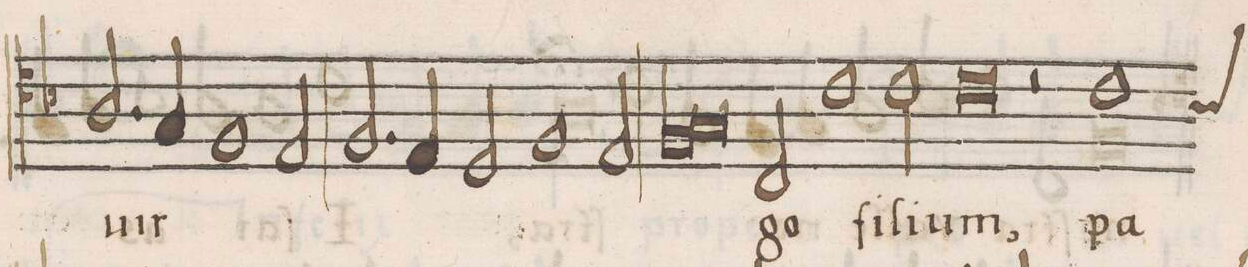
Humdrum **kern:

**kern	**text
*I"ALTVS	*
*clefC4	*
*k[b-]	*
*met(C)	*
*M2/1	*
2.A/	uir-
4G/	.
1F/	.
=42-	=42-
2E/	.
2.F/	.
4E/	.
=43-	=43-
2D/	.
1F	.
2E/	.
=44-	=44-
*lig	*
1F	.
1G	.
*Xlig	*
=45-	=45-
2C/	-go
1c	fi-
2c\	-li-
=46-	=46-
0c	-um,
=47-	=47-
2r	.
*custos:B-	*
1c	pa-
*-	*-
